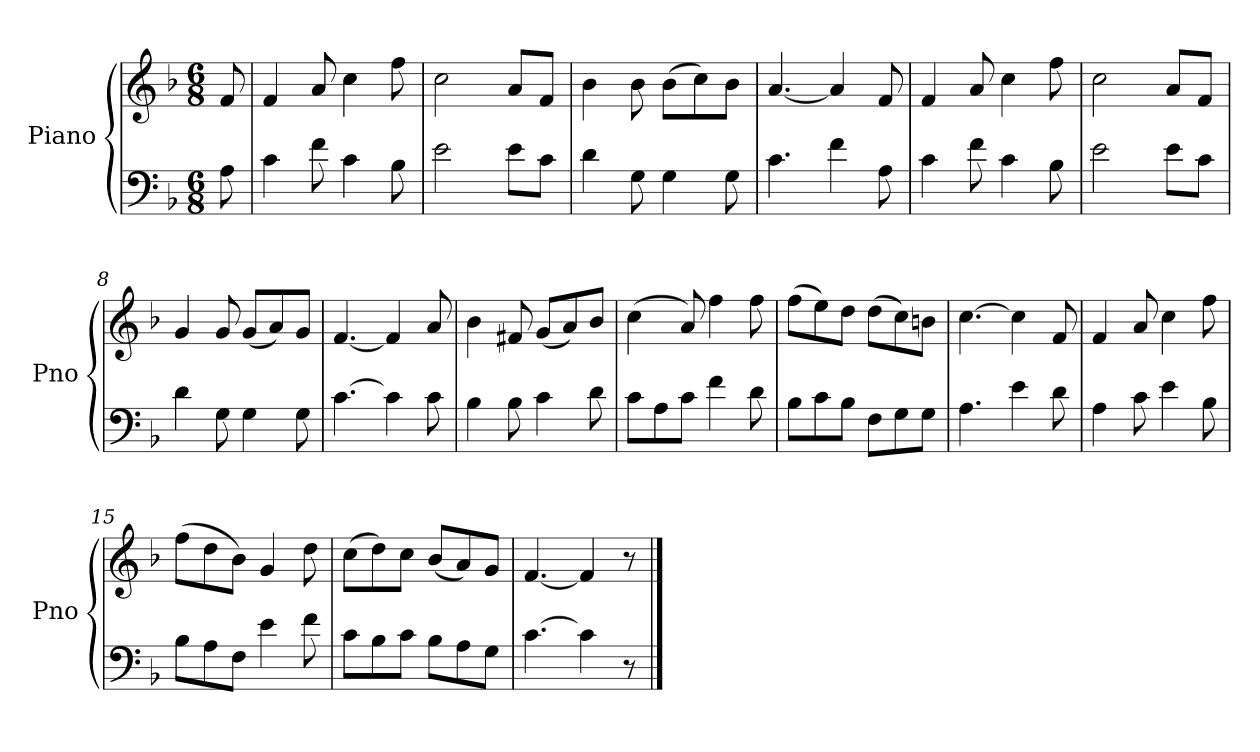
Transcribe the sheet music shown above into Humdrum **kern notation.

**kern	**kern
*part1	*part1
*staff2	*staff1
*I"Piano	*
*I'Pno	*
*clefF4	*clefG2
*k[b-]	*k[b-]
*M6/8	*M6/8
=1	=1
8A\	8f/
=2	=2
4c\	4f/
8f\	8a/
4c\	4cc\
8B-\	8ff\
=3	=3
2e\	2cc\
8e\L	8a/L
8c\J	8f/J
=4	=4
4d\	4b-\
8G\	8b-\
4G\	(>8b-\L
.	8cc\)
8G\	8b-\J
=5	=5
4.c\	[4.a/
4f\	4a/]
8A\	8f/
=6	=6
4c\	4f/
8f\	8a/
4c\	4cc\
8B-\	8ff\
=7	=7
2e\	2cc\
8e\L	8a/L
8c\J	8f/J
=8	=8
4d\	4g/
8G\	8g/
4G\	(<8g/L
.	8a/)
8G\	8g/J
=9	=9
[4.c\	[4.f/
4c\]	4f/]
8c\	8a/
!!LO:LB:g=z
=10	=10
4B-\	4b-\
8B-\	8f#X/
4c\	(<8g/L
.	8a/)
8d\	8b-/J
=11	=11
8c\L	(>4cc\
8A\	.
8c\J	8a/)
4f\	4ff\
8d\	8ff\
=12	=12
8B-\L	(>8ff\L
8c\	8ee\)
8B-\J	8dd\J
8F\L	(>8dd\L
8G\	8cc\)
8G\J	8bn\J
=13	=13
4.A\	[4.cc\
4e\	4cc\]
8d\	8f/
=14	=14
4A\	4f/
8c\	8a/
4e\	4cc\
8B-\	8ff\
=15	=15
8B-\L	(>8ff\L
8A\	8dd\
8F\J	8b-\J)
4e\	4g/
8f\	8dd\
=16	=16
8c\L	(>8cc\L
8B-\	8dd\)
8c\J	8cc\J
8B-\L	(<8b-/L
8A\	8a/)
8G\J	8g/J
=17	=17
[4.c\	[4.f/
4c\]	4f/]
8r	8r
==	==
*-	*-
